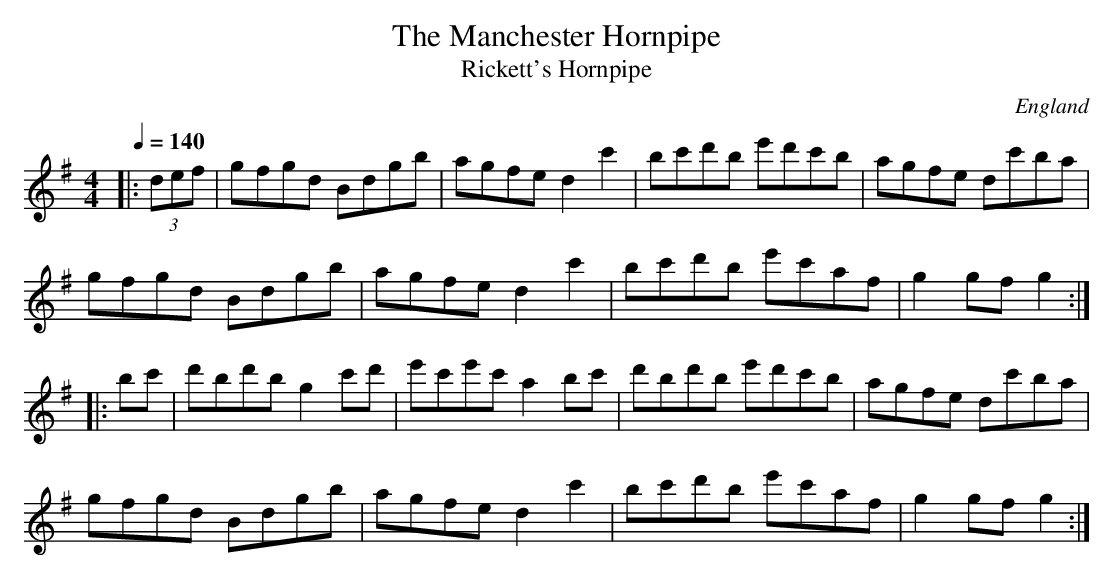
X:1
T:Manchester Hornpipe, The
T:Rickett's Hornpipe
O:England
M:4/4
L:1/8
Q:1/4=140
K:Gmaj
|:(3def|gfgd Bdgb|agfe d2c'2|bc'd'b e'd'c'b|agfe dc'ba|
gfgd Bdgb|agfe d2c'2|bc'd'b e'c'af|g2gf g2:|
|:bc'|d'bd'b g2c'd'|e'c'e'c' a2bc'|d'bd'b e'd'c'b|agfe dc'ba|
gfgd Bdgb|agfe d2c'2|bc'd'b e'c'af|g2gf g2:|]
